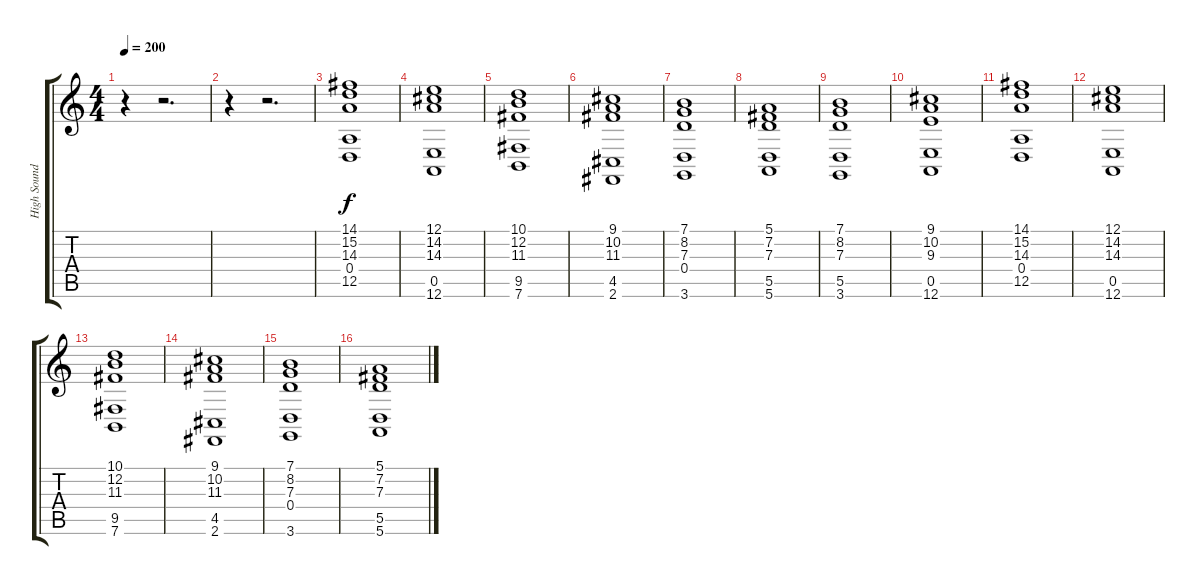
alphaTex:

\track ("High Soundy Thing" "High Sound") {instrument synthstrings2}
\staff {score tabs}
\tuning (E4 B3 G3 D3 A2 E2) {hide}
\ts (4 4)
\tempo 200
\clef g2
\ks c
r.4{dy f} r.2{d} |
r.4 r.2{d} |
(14.1 15.2 14.3 0.4 12.5).1{volume 13} |
(12.1 14.2 14.3 0.5 12.6).1 |
(10.1 12.2 11.3 9.5 7.6).1 |
(9.1 10.2 11.3 4.5 2.6).1 |
(7.1 8.2 7.3 0.4 3.6).1 |
(5.1 7.2 7.3 5.5 5.6).1 |
(7.1 8.2 7.3 5.5 3.6).1 |
(9.1 10.2 9.3 0.5 12.6).1 |
(14.1 15.2 14.3 0.4 12.5).1 |
(12.1 14.2 14.3 0.5 12.6).1 |
(10.1 12.2 11.3 9.5 7.6).1 |
(9.1 10.2 11.3 4.5 2.6).1 |
(7.1 8.2 7.3 0.4 3.6).1 |
(5.1 7.2 7.3 5.5 5.6).1
